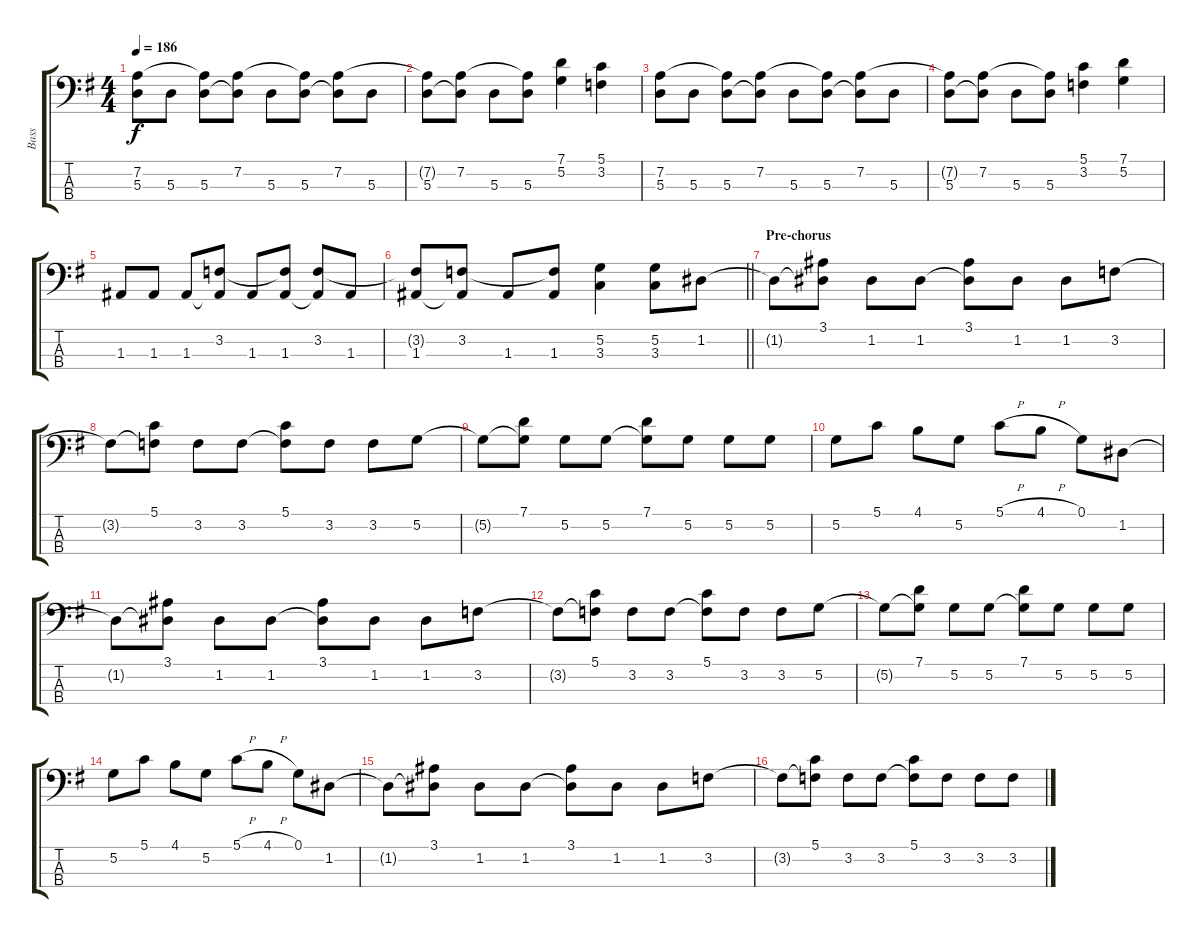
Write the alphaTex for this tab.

\track ("Bass" "Bass") {instrument electricbassfinger}
\staff {score tabs}
\tuning (G2 D2 A1 E1) {hide}
\ts (4 4)
\tempo 186
\clef f4
\ks g
(7.2 5.3).8{dy f} 5.3.8 (7.2{t} 5.3).8 (7.2 5.3{t}).8 5.3.8 (7.2{t} 5.3).8 (7.2 5.3{t}).8 5.3.8 |
(7.2{t} 5.3).8 (7.2 5.3{t}).8 5.3.8 (7.2{t} 5.3).8 (7.1 5.2).4 (5.1 3.2).4 |
(7.2 5.3).8 5.3.8 (7.2{t} 5.3).8 (7.2 5.3{t}).8 5.3.8 (7.2{t} 5.3).8 (7.2 5.3{t}).8 5.3.8 |
(7.2{t} 5.3).8 (7.2 5.3{t}).8 5.3.8 (7.2{t} 5.3).8 (5.1 3.2).4 (7.1 5.2).4 |
1.3.8 1.3.8 1.3.8 (3.2 1.3{t}).8 1.3.8 (3.2{t} 1.3).8 (3.2 1.3{t}).8 1.3.8 |
\barLineRight lightlight
(3.2{t} 1.3).8 (3.2 1.3{t}).8 1.3.8 (3.2{t} 1.3).8 (5.2 3.3).4 (5.2 3.3).8 1.2.8 |
\section ("" "Pre-chorus")
1.2{t}.8 (3.1 1.2{t}).8 1.2.8 1.2.8 (3.1 1.2{t}).8 1.2.8 1.2.8 3.2.8 |
3.2{t}.8 (5.1 3.2{t}).8 3.2.8 3.2.8 (5.1 3.2{t}).8 3.2.8 3.2.8 5.2.8 |
5.2{t}.8 (7.1 5.2{t}).8 5.2.8 5.2.8 (7.1 5.2{t}).8 5.2.8 5.2.8 5.2.8 |
5.2.8 5.1.8 4.1.8 5.2.8 5.1{h}.8 4.1{h}.8 0.1.8 1.2.8 |
1.2{t}.8 (3.1 1.2{t}).8 1.2.8 1.2.8 (3.1 1.2{t}).8 1.2.8 1.2.8 3.2.8 |
3.2{t}.8 (5.1 3.2{t}).8 3.2.8 3.2.8 (5.1 3.2{t}).8 3.2.8 3.2.8 5.2.8 |
5.2{t}.8 (7.1 5.2{t}).8 5.2.8 5.2.8 (7.1 5.2{t}).8 5.2.8 5.2.8 5.2.8 |
5.2.8 5.1.8 4.1.8 5.2.8 5.1{h}.8 4.1{h}.8 0.1.8 1.2.8 |
1.2{t}.8 (3.1 1.2{t}).8 1.2.8 1.2.8 (3.1 1.2{t}).8 1.2.8 1.2.8 3.2.8 |
3.2{t}.8 (5.1 3.2{t}).8 3.2.8 3.2.8 (5.1 3.2{t}).8 3.2.8 3.2.8 3.2.8
